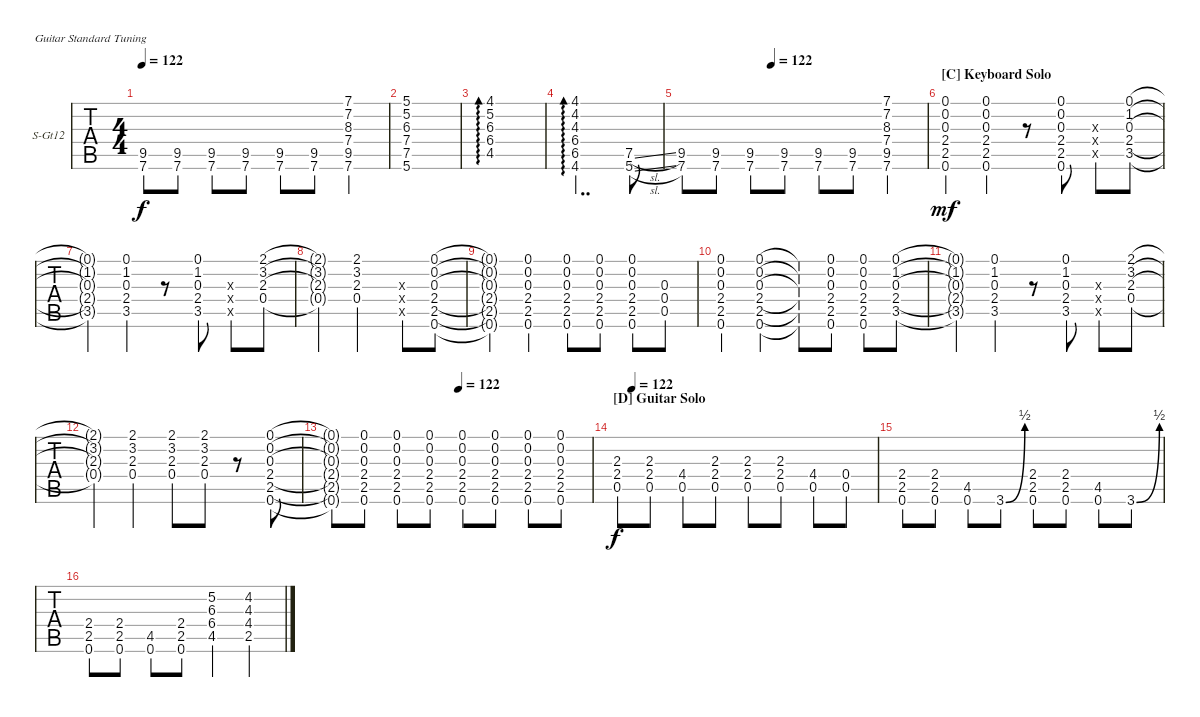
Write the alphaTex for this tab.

\bracketExtendMode groupsimilarinstruments
\firstSystemTrackNameOrientation horizontal
\otherSystemsTrackNameOrientation horizontal
\track ("12 St. Steel Guitar" "S-Gt12") {instrument acousticguitarsteel}
\staff {tabs}
\tuning (E4 B3 G3 D3 A2 E2)
\ts (4 4)
\tempo 122
\clef g2
\scale
0.333333
\ks c
(9.5 7.6).8{dy f} (7.6 9.5).8 (7.6 9.5).8 (7.6 9.5).8 (7.6 9.5).8 (7.6 9.5).8 (7.6{st} 9.5{st} 7.4{st} 8.3{st} 7.2{st} 7.1{st}).4 |
\scale
0.333333 (5.6 7.5 7.4 6.3 5.2 5.1).1 |
\scale
0.333333 (4.1 5.2 6.3 6.4 4.5).1{ad 0} |
\scale
0.333333 (4.6 6.5 6.4 4.3 4.2 4.1).2{dd ad 0} (7.5{sl} 5.6{sl}).8 |
\tempo (122 0.369231)
\scale
0.333333 (9.5 7.6).8 (7.6 9.5).8 (7.6 9.5).8 (7.6 9.5).8 (7.6 9.5).8 (7.6 9.5).8 (7.6{st} 9.5{st} 7.4{st} 8.3{st} 7.2{st} 7.1{st}).4 |
\section ("C" "Keyboard Solo")
\scale
0.333333 (0.6 2.5 2.4 0.3 0.2 0.1).4{dy mf} (0.6 2.5 2.4 0.3 0.2 0.1).4 r.8 (0.1 0.2 0.3 2.4 2.5 0.6).8 (0.5{x} 0.4{x} 0.3{x}).8 (3.5 2.4 0.3 1.2 0.1).8 |
\scale
0.333333 (0.1{t} 1.2{t} 0.3{t} 2.4{t} 3.5{t}).4 (3.5 2.4 0.3 1.2 0.1).4 r.8 (0.1 1.2 0.3 2.4 3.5).8 (0.5{x} 0.4{x} 0.3{x}).8 (0.4 2.3 3.2 2.1).8 |
\scale
0.333333 (2.1{t} 3.2{t} 2.3{t} 0.4{t}).4 (2.1 3.2 2.3 0.4).2 (0.3{x} 0.4{x} 0.5{x}).8 (0.6 2.5 2.4 0.3 0.2 0.1).8 |
\scale
0.333333 (0.6{t} 2.5{t} 2.4{t} 0.3{t} 0.2{t} 0.1{t}).4 (0.1 0.2 0.3 2.4 2.5 0.6).4 (0.1 0.2 0.3 2.4 2.5 0.6).8 (0.1 0.2 0.3 2.4 2.5 0.6).8 (0.1 0.2 0.3 2.4 2.5 0.6).8 (0.5 0.4 0.3).8 |
\scale
0.333333 (0.6 2.5 2.4 0.3 0.2 0.1).4 (0.6 2.5 2.4 0.3 0.2 0.1).4 (0.6{t} 2.5{t} 2.4{t} 0.3{t} 0.2{t} 0.1{t}).8 (0.6 2.5 2.4 0.3 0.2 0.1).8 (0.6 2.5 2.4 0.3 0.2 0.1).8 (0.1 1.2 0.3 2.4 3.5).8 |
\scale
0.333333 (3.5{t} 2.4{t} 0.3{t} 1.2{t} 0.1{t}).4 (3.5 2.4 0.3 1.2 0.1).4 r.8 (3.5 2.4 0.3 1.2 0.1).8 (0.3{x} 0.4{x} 0.5{x}).8 (0.4 2.3 3.2 2.1).8 |
\scale
0.333333 (2.1{t} 3.2{t} 2.3{t} 0.4{t}).4 (0.4 2.3 3.2 2.1).4 (0.4 2.3 3.2 2.1).8 (0.4 2.3 3.2 2.1).8 r.8 (0.1 0.2 0.3 2.4 2.5 0.6).8 |
\tempo (122 0.492308)
\scale
0.333333 (0.6{t} 2.5{t} 2.4{t} 0.3{t} 0.2{t} 0.1{t}).8 (0.6 2.5 2.4 0.3 0.2 0.1).8 (0.6 2.5 2.4 0.3 0.2 0.1).8 (0.6 2.5 2.4 0.3 0.2 0.1).8 (0.6 2.5 2.4 0.3 0.2 0.1).8 (0.6 2.5 2.4 0.3 0.2 0.1).8 (0.6 2.5 2.4 0.3 0.2 0.1).8 (0.6 2.5 2.4 0.3 0.2 0.1).8 |
\section ("D" "Guitar Solo")
\tempo (122 0.0615385)
\scale
0.333333 (2.3 2.4 0.5).8{dy f} (2.3 2.4 0.5).8 (0.5{st} 4.4{st}).8 (0.5 2.4 2.3).8 (0.5 2.4 2.3).8 (0.5 2.4 2.3).8 (4.4{st} 0.5{st}).8 (0.5 0.4).8 |
\scale
0.333333 (2.4 2.5 0.6).8 (2.4 2.5 0.6).8 (0.6{st} 4.5{st}).8 3.6{be (bend 0 0 15 2)}.8 (0.6 2.5 2.4).8 (2.4 2.5 0.6).8 (0.6{st} 4.5{st}).8 3.6{be (bend 0 0 15 2)}.8 |
\scale
0.333333 (0.6 2.5 2.4).8 (0.6 2.5 2.4).8 (4.5{st} 0.6{st}).8 (2.4 2.5 0.6).8 (4.5{st} 6.4{st} 6.3{st} 5.2{st}).4 (2.5{st} 4.4{st} 4.3{st} 4.2{st}).4
